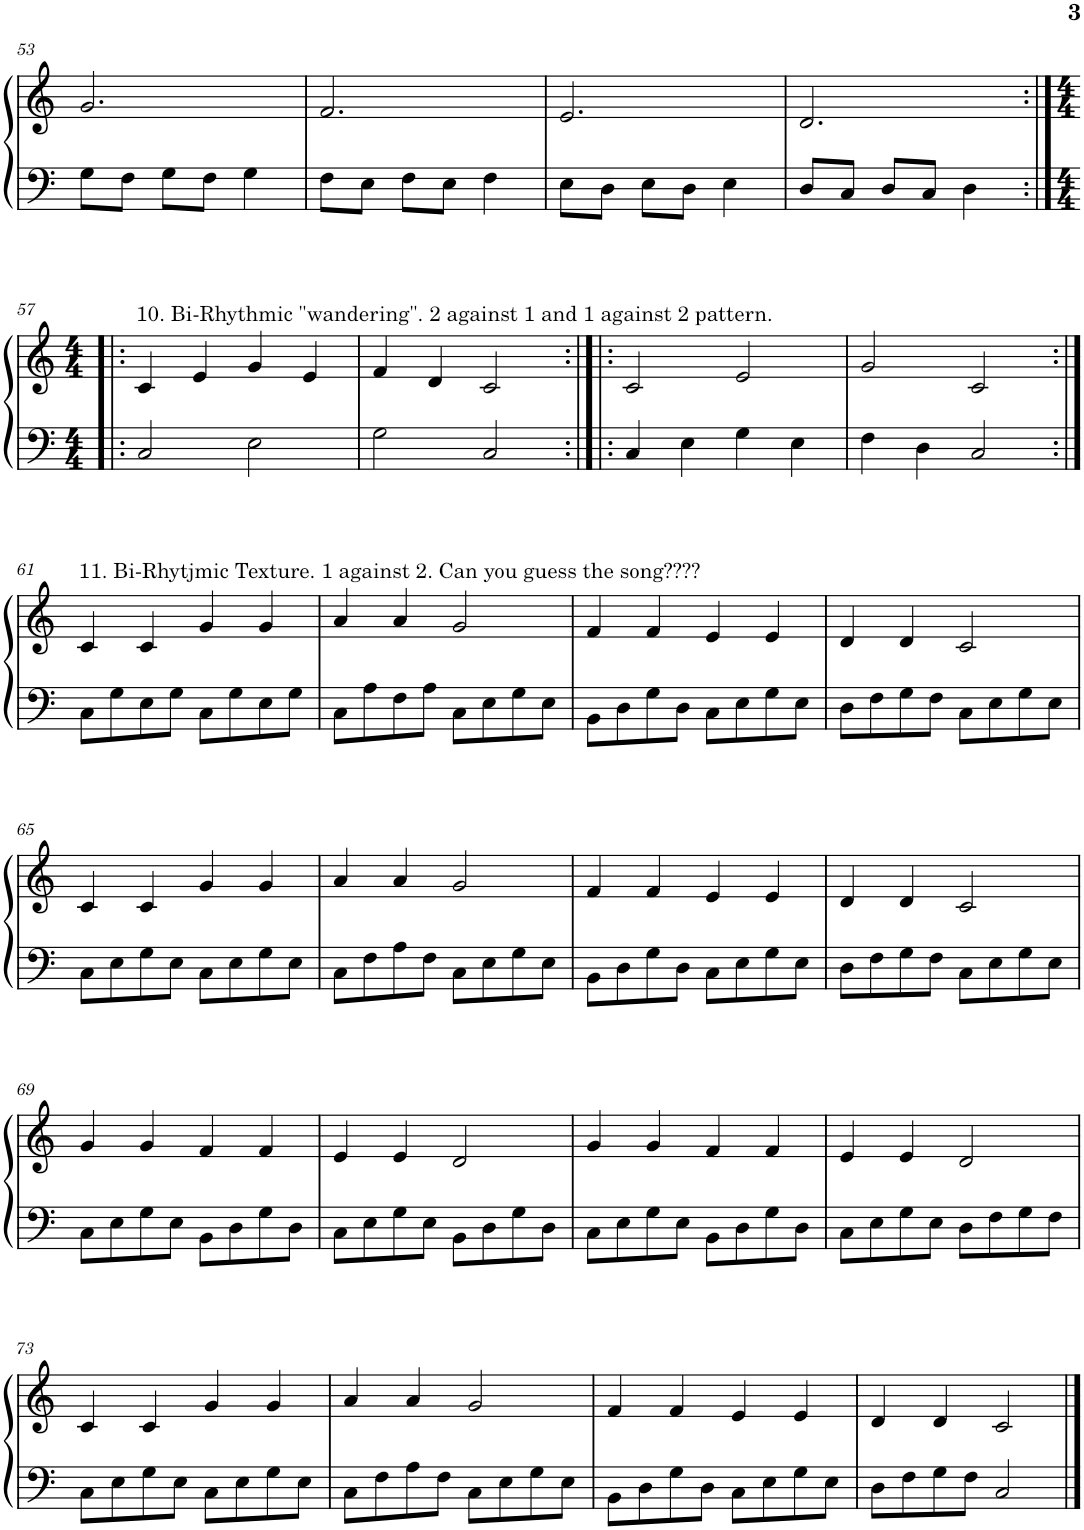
**kern	**kern
*part1	*part1
*staff2	*staff1
*I"Piano	*
*I'Pno.	*
!!LO:PB:g=z
*clefF4	*clefG2
*k[]	*k[]
*M3/4	*M3/4
=53	=53
8G\L	2.g/
8F\J	.
8G\L	.
8F\J	.
4G\	.
=54	=54
8F\L	2.f/
8E\J	.
8F\L	.
8E\J	.
4F\	.
=55	=55
8E\L	2.e/
8D\J	.
8E\L	.
8D\J	.
4E\	.
=56	=56
8D/L	2.d/
8C/J	.
8D/L	.
8C/J	.
4D\	.
!!LO:LB:g=z
=57:|!|:	=57:|!|:
*M4/4	*M4/4
!	!LO:TX:a:t=10. Bi-Rhythmic "wandering". 2 against 1 and 1 against 2 pattern.
2C/	4c/
.	4e/
2E\	4g/
.	4e/
=58	=58
2G\	4f/
.	4d/
2C/	2c/
=59:|!|:	=59:|!|:
4C/	2c/
4E\	.
4G\	2e/
4E\	.
=60	=60
4F\	2g/
4D\	.
2C/	2c/
!!LO:LB:g=z
=61:|!	=61:|!
!	!LO:TX:a:t=11. Bi-Rhytjmic Texture. 1 against 2. Can you guess the song????
8C\L	4c/
8G\	.
8E\	4c/
8G\J	.
8C\L	4g/
8G\	.
8E\	4g/
8G\J	.
=62	=62
8C\L	4a/
8A\	.
8F\	4a/
8A\J	.
8C\L	2g/
8E\	.
8G\	.
8E\J	.
=63	=63
8BB\L	4f/
8D\	.
8G\	4f/
8D\J	.
8C\L	4e/
8E\	.
8G\	4e/
8E\J	.
=64	=64
8D\L	4d/
8F\	.
8G\	4d/
8F\J	.
8C\L	2c/
8E\	.
8G\	.
8E\J	.
!!LO:LB:g=z
=65	=65
8C\L	4c/
8E\	.
8G\	4c/
8E\J	.
8C\L	4g/
8E\	.
8G\	4g/
8E\J	.
=66	=66
8C\L	4a/
8F\	.
8A\	4a/
8F\J	.
8C\L	2g/
8E\	.
8G\	.
8E\J	.
=67	=67
8BB\L	4f/
8D\	.
8G\	4f/
8D\J	.
8C\L	4e/
8E\	.
8G\	4e/
8E\J	.
=68	=68
8D\L	4d/
8F\	.
8G\	4d/
8F\J	.
8C\L	2c/
8E\	.
8G\	.
8E\J	.
!!LO:LB:g=z
=69	=69
8C\L	4g/
8E\	.
8G\	4g/
8E\J	.
8BB\L	4f/
8D\	.
8G\	4f/
8D\J	.
=70	=70
8C\L	4e/
8E\	.
8G\	4e/
8E\J	.
8BB\L	2d/
8D\	.
8G\	.
8D\J	.
=71	=71
8C\L	4g/
8E\	.
8G\	4g/
8E\J	.
8BB\L	4f/
8D\	.
8G\	4f/
8D\J	.
=72	=72
8C\L	4e/
8E\	.
8G\	4e/
8E\J	.
8D\L	2d/
8F\	.
8G\	.
8F\J	.
!!LO:LB:g=z
=73	=73
8C\L	4c/
8E\	.
8G\	4c/
8E\J	.
8C\L	4g/
8E\	.
8G\	4g/
8E\J	.
=74	=74
8C\L	4a/
8F\	.
8A\	4a/
8F\J	.
8C\L	2g/
8E\	.
8G\	.
8E\J	.
=75	=75
8BB\L	4f/
8D\	.
8G\	4f/
8D\J	.
8C\L	4e/
8E\	.
8G\	4e/
8E\J	.
=76	=76
8D\L	4d/
8F\	.
8G\	4d/
8F\J	.
2C/	2c/
==	==
*-	*-
